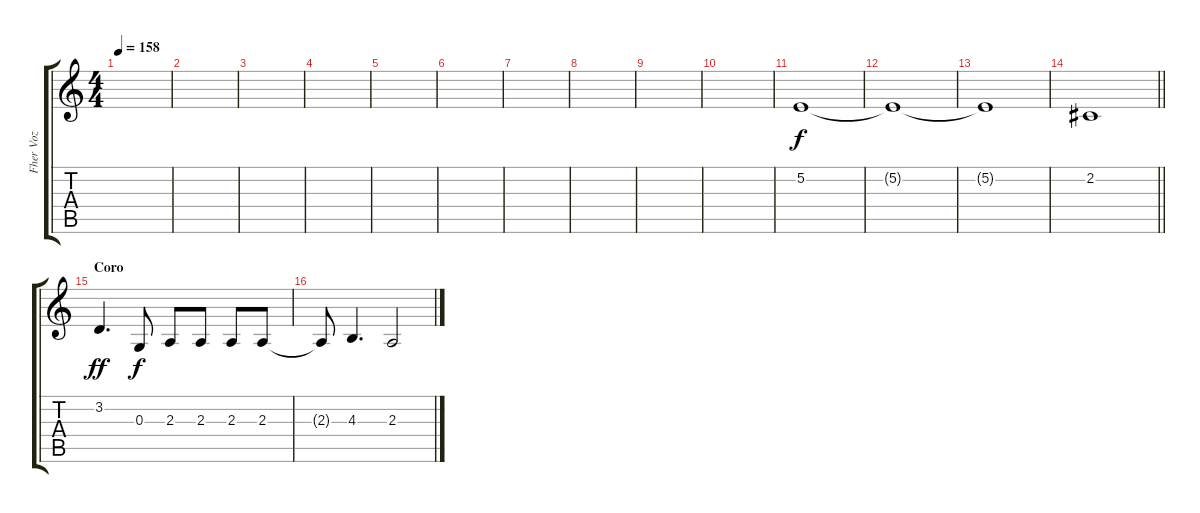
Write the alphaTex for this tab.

\track ("Fher Voz" "Fher Voz") {instrument flute}
\staff {score tabs}
\tuning (E4 B3 G3 D3 A2 E2) {hide}
\ts (4 4)
\tempo 158
\clef g2
\ks c
|
|
|
|
|
|
|
|
|
|
5.2.1 |
5.2{t}.1 |
5.2{t}.1 |
\barLineRight lightlight
2.2.1 |
\section ("" "Coro")
3.2.4{d dy ff} 0.3.8{dy f} 2.3.8 2.3.8 2.3.8 2.3.8 |
2.3{t}.8 4.3.4{d} 2.3.2
